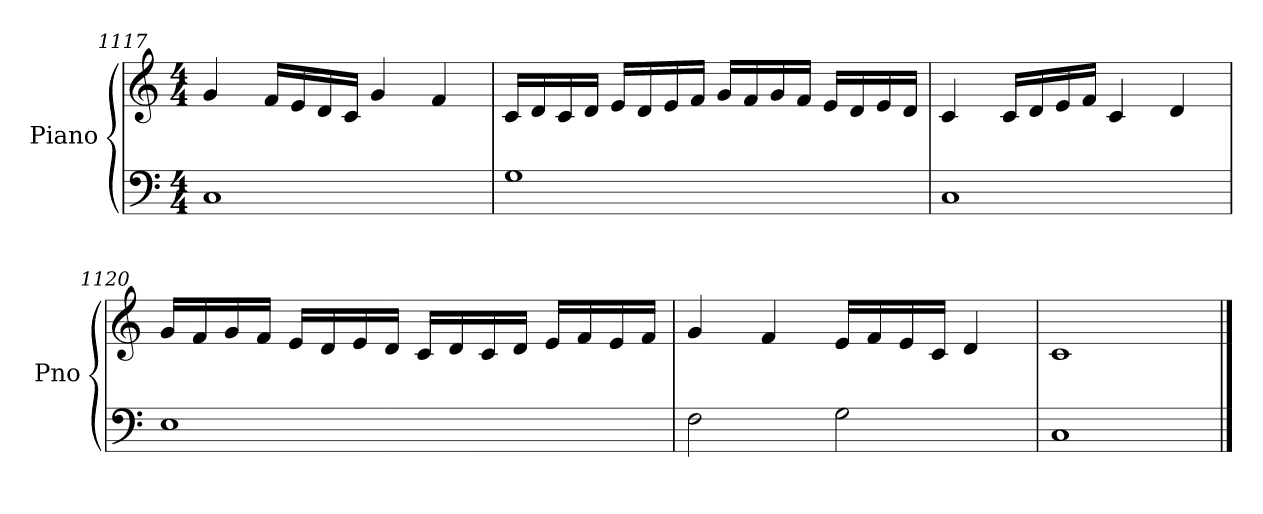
**kern	**kern
*part1	*part1
*staff2	*staff1
*I"Piano	*
*I'Pno	*
!!LO:LB:g=z
*clefF4	*clefG2
*k[]	*k[]
*M4/4	*M4/4
=1117	=1117
1C	4g/
.	16f/LL
.	16e/
.	16d/
.	16c/JJ
.	4g/
.	4f/
=1118	=1118
1G	16c/LL
.	16d/
.	16c/
.	16d/JJ
.	16e/LL
.	16d/
.	16e/
.	16f/JJ
.	16g/LL
.	16f/
.	16g/
.	16f/JJ
.	16e/LL
.	16d/
.	16e/
.	16d/JJ
=1119	=1119
1C	4c/
.	16c/LL
.	16d/
.	16e/
.	16f/JJ
.	4c/
.	4d/
!!LO:PB:g=z
=1120	=1120
1E	16g/LL
.	16f/
.	16g/
.	16f/JJ
.	16e/LL
.	16d/
.	16e/
.	16d/JJ
.	16c/LL
.	16d/
.	16c/
.	16d/JJ
.	16e/LL
.	16f/
.	16e/
.	16f/JJ
=1121	=1121
2F\	4g/
.	4f/
2G\	16e/LL
.	16f/
.	16e/
.	16c/JJ
.	4d/
=1122	=1122
1C	1c
==	==
*-	*-
